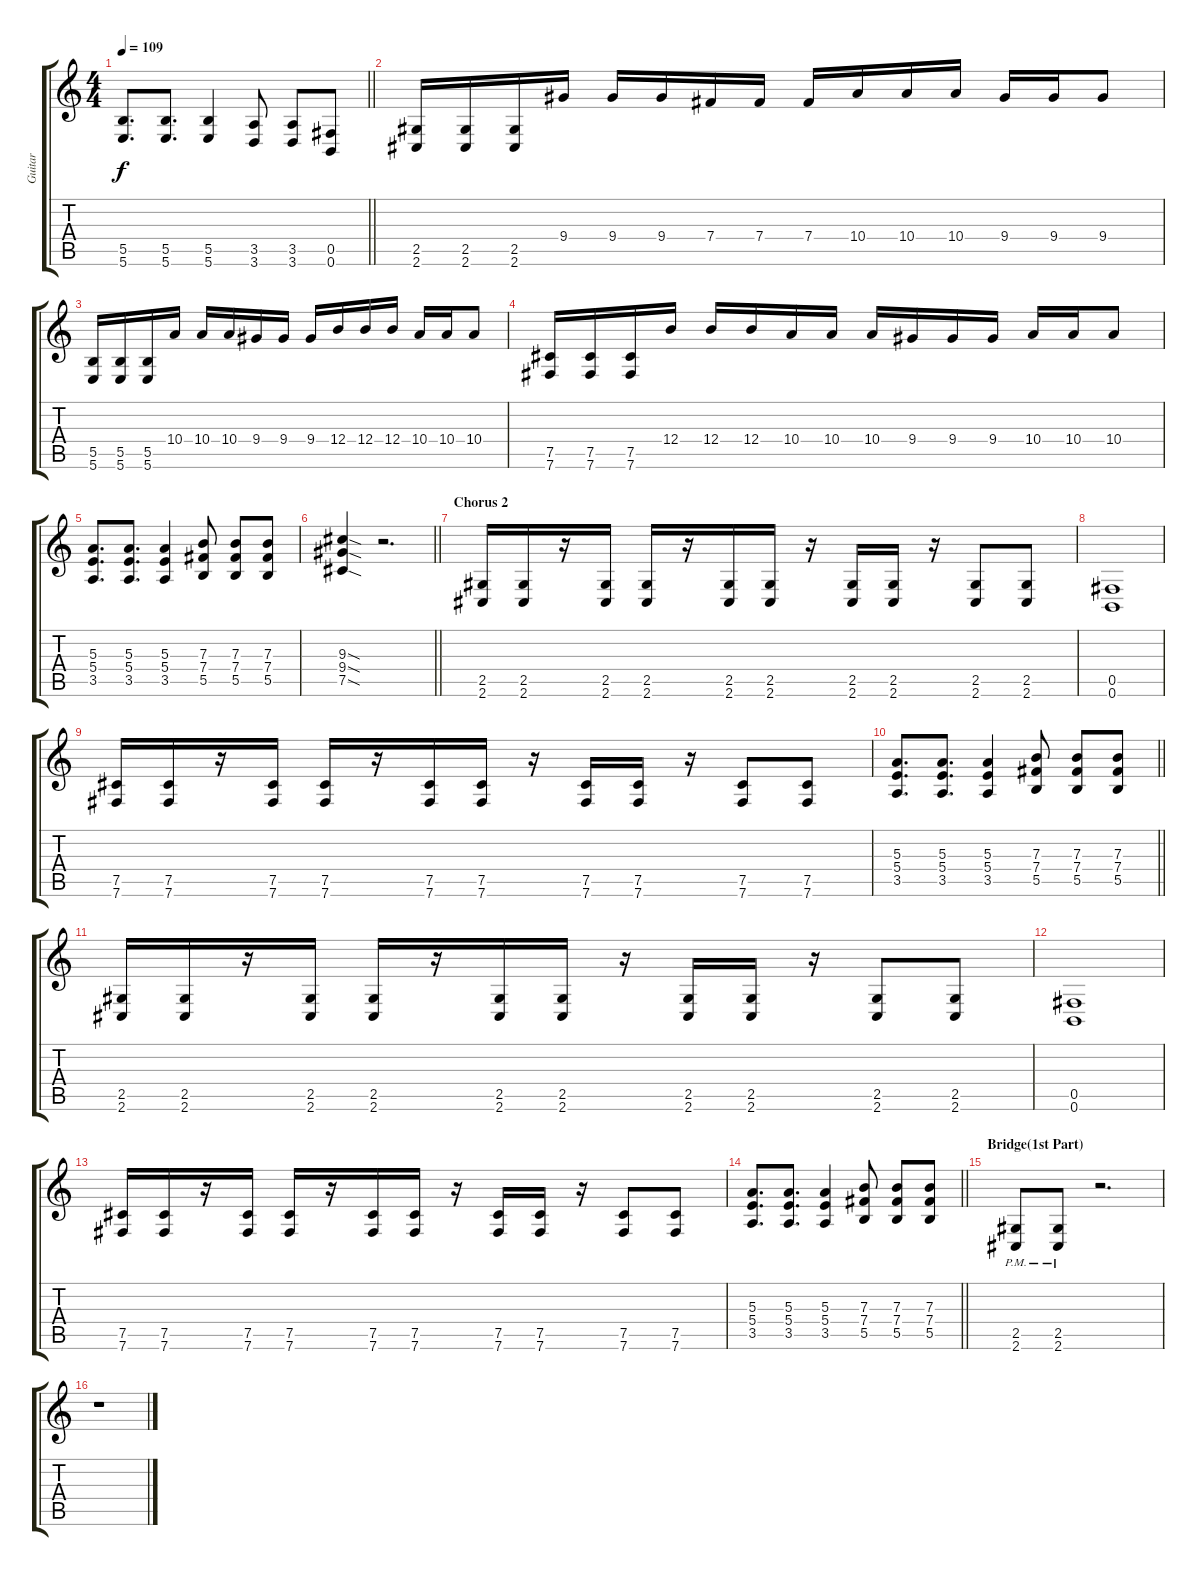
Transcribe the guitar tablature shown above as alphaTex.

\track ("Guitar" "Guitar") {instrument distortionguitar}
\staff {score tabs}
\tuning (Db4 Ab3 E3 B2 Gb2 B1) {hide}
\ts (4 4)
\tempo 109
\clef g2
\barLineRight lightlight
\ks c
(5.5 5.6).8{d dy f} (5.5 5.6).8{d} (5.5 5.6).4 (3.5 3.6).8 (3.5 3.6).8 (0.5 0.6).8 |
(2.5 2.6).16 (2.5 2.6).16 (2.5 2.6).16 9.4.16 9.4.16 9.4.16 7.4.16 7.4.16 7.4.16 10.4.16 10.4.16 10.4.16 9.4.16 9.4.16 9.4.8 |
(5.5 5.6).16 (5.5 5.6).16 (5.5 5.6).16 10.4.16 10.4.16 10.4.16 9.4.16 9.4.16 9.4.16 12.4.16 12.4.16 12.4.16 10.4.16 10.4.16 10.4.8 |
(7.5 7.6).16 (7.5 7.6).16 (7.5 7.6).16 12.4.16 12.4.16 12.4.16 10.4.16 10.4.16 10.4.16 9.4.16 9.4.16 9.4.16 10.4.16 10.4.16 10.4.8 |
(5.3 5.4 3.5).8{d} (5.3 5.4 3.5).8{d} (5.3 5.4 3.5).4 (7.3 7.4 5.5).8 (7.3 7.4 5.5).8 (7.3 7.4 5.5).8 |
\barLineRight lightlight
(9.3{sod} 9.4{sod} 7.5{sod}).4 r.2{d} |
\section ("" "Chorus 2")
(2.5 2.6).16 (2.5 2.6).16 r.16 (2.5 2.6).16 (2.5 2.6).16 r.16 (2.5 2.6).16 (2.5 2.6).16 r.16 (2.5 2.6).16 (2.5 2.6).16 r.16 (2.5 2.6).8 (2.5 2.6).8 |
(0.5 0.6).1 |
(7.5 7.6).16 (7.5 7.6).16 r.16 (7.5 7.6).16 (7.5 7.6).16 r.16 (7.5 7.6).16 (7.5 7.6).16 r.16 (7.5 7.6).16 (7.5 7.6).16 r.16 (7.5 7.6).8 (7.5 7.6).8 |
\barLineRight lightlight
(5.3 5.4 3.5).8{d} (5.3 5.4 3.5).8{d} (5.3 5.4 3.5).4 (7.3 7.4 5.5).8 (7.3 7.4 5.5).8 (7.3 7.4 5.5).8 |
(2.5 2.6).16 (2.5 2.6).16 r.16 (2.5 2.6).16 (2.5 2.6).16 r.16 (2.5 2.6).16 (2.5 2.6).16 r.16 (2.5 2.6).16 (2.5 2.6).16 r.16 (2.5 2.6).8 (2.5 2.6).8 |
(0.5 0.6).1 |
(7.5 7.6).16 (7.5 7.6).16 r.16 (7.5 7.6).16 (7.5 7.6).16 r.16 (7.5 7.6).16 (7.5 7.6).16 r.16 (7.5 7.6).16 (7.5 7.6).16 r.16 (7.5 7.6).8 (7.5 7.6).8 |
\barLineRight lightlight
(5.3 5.4 3.5).8{d} (5.3 5.4 3.5).8{d} (5.3 5.4 3.5).4 (7.3 7.4 5.5).8 (7.3 7.4 5.5).8 (7.3 7.4 5.5).8 |
\section ("" "Bridge(1st Part)")
(2.5{pm} 2.6{pm}).8 (2.5{pm} 2.6{pm}).8 r.2{d} |
r.1
